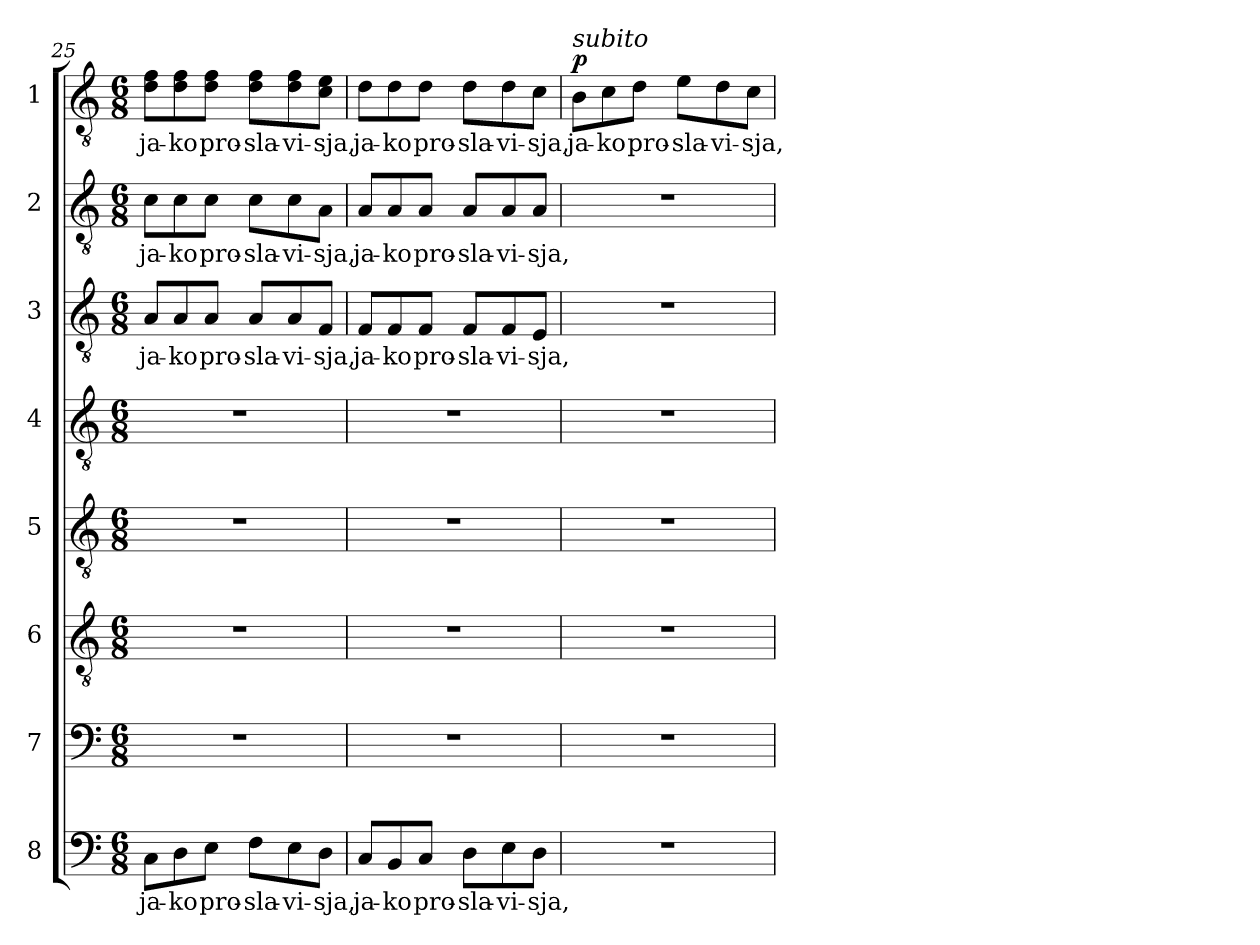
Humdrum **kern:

**kern	**text	**kern	**kern	**kern	**kern	**kern	**text	**kern	**text	**kern	**text	**dynam
*part8	*part8	*part7	*part6	*part5	*part4	*part3	*part3	*part2	*part2	*part1	*part1	*part1
*staff8	*staff8	*staff7	*staff6	*staff5	*staff4	*staff3	*staff3	*staff2	*staff2	*staff1	*staff1	*staff1
*I"8	*	*I"7	*I"6	*I"5	*I"4	*I"3	*	*I"2	*	*I"1	*	*
*clefF4	*	*clefF4	*clefGv2	*clefGv2	*clefGv2	*clefGv2	*	*clefGv2	*	*clefGv2	*	*
*k[]	*	*k[]	*k[]	*k[]	*k[]	*k[]	*	*k[]	*	*k[]	*	*
*C:	*	*C:	*C:	*C:	*C:	*C:	*	*C:	*	*C:	*	*
*M6/8	*	*M6/8	*M6/8	*M6/8	*M6/8	*M6/8	*	*M6/8	*	*M6/8	*	*
=25	=25	=25	=25	=25	=25	=25	=25	=25	=25	=25	=25	=25
8C\L	ja-	2.r	2.r	2.r	2.r	8A/L	ja-	8c\L	ja-	8d\ 8f\L	ja-	.
8D\	-ko	.	.	.	.	8A/	-ko	8c\	-ko	8d\ 8f\	-ko	.
8E\J	pro-	.	.	.	.	8A/J	pro-	8c\J	pro-	8d\ 8f\J	pro-	.
8F\L	-sla-	.	.	.	.	8A/L	-sla-	8c\L	-sla-	8d\ 8f\L	-sla-	.
8E\	-vi-	.	.	.	.	8A/	-vi-	8c\	-vi-	8d\ 8f\	-vi-	.
8D\J	-sja,	.	.	.	.	8F/J	-sja,	8A\J	-sja,	8c\ 8e\J	-sja,	.
=26	=26	=26	=26	=26	=26	=26	=26	=26	=26	=26	=26	=26
8C/L	ja-	2.r	2.r	2.r	2.r	8F/L	ja-	8A/L	ja-	8d\L	ja-	.
8BB/	-ko	.	.	.	.	8F/	-ko	8A/	-ko	8d\	-ko	.
8C/J	pro-	.	.	.	.	8F/J	pro-	8A/J	pro-	8d\J	pro-	.
8D\L	-sla-	.	.	.	.	8F/L	-sla-	8A/L	-sla-	8d\L	-sla-	.
8E\	-vi-	.	.	.	.	8F/	-vi-	8A/	-vi-	8d\	-vi-	.
8D\J	-sja,	.	.	.	.	8E/J	-sja,	8A/J	-sja,	8c\J	-sja,	.
!!LO:LB:g=z
=27	=27	=27	=27	=27	=27	=27	=27	=27	=27	=27	=27	=27
!	!	!	!	!	!	!	!	!	!	!LO:TX:a:i:t=subito	!	!
!	!	!	!	!	!	!	!	!	!	!	!	!LO:DY:a
2.r	.	2.r	2.r	2.r	2.r	2.r	.	2.r	.	8B\L	ja-	p
.	.	.	.	.	.	.	.	.	.	8c\	-ko	.
.	.	.	.	.	.	.	.	.	.	8d\J	pro-	.
.	.	.	.	.	.	.	.	.	.	8e\L	-sla-	.
.	.	.	.	.	.	.	.	.	.	8d\	-vi-	.
.	.	.	.	.	.	.	.	.	.	8c\J	-sja,	.
=	=	=	=	=	=	=	=	=	=	=	=	=
*-	*-	*-	*-	*-	*-	*-	*-	*-	*-	*-	*-	*-
